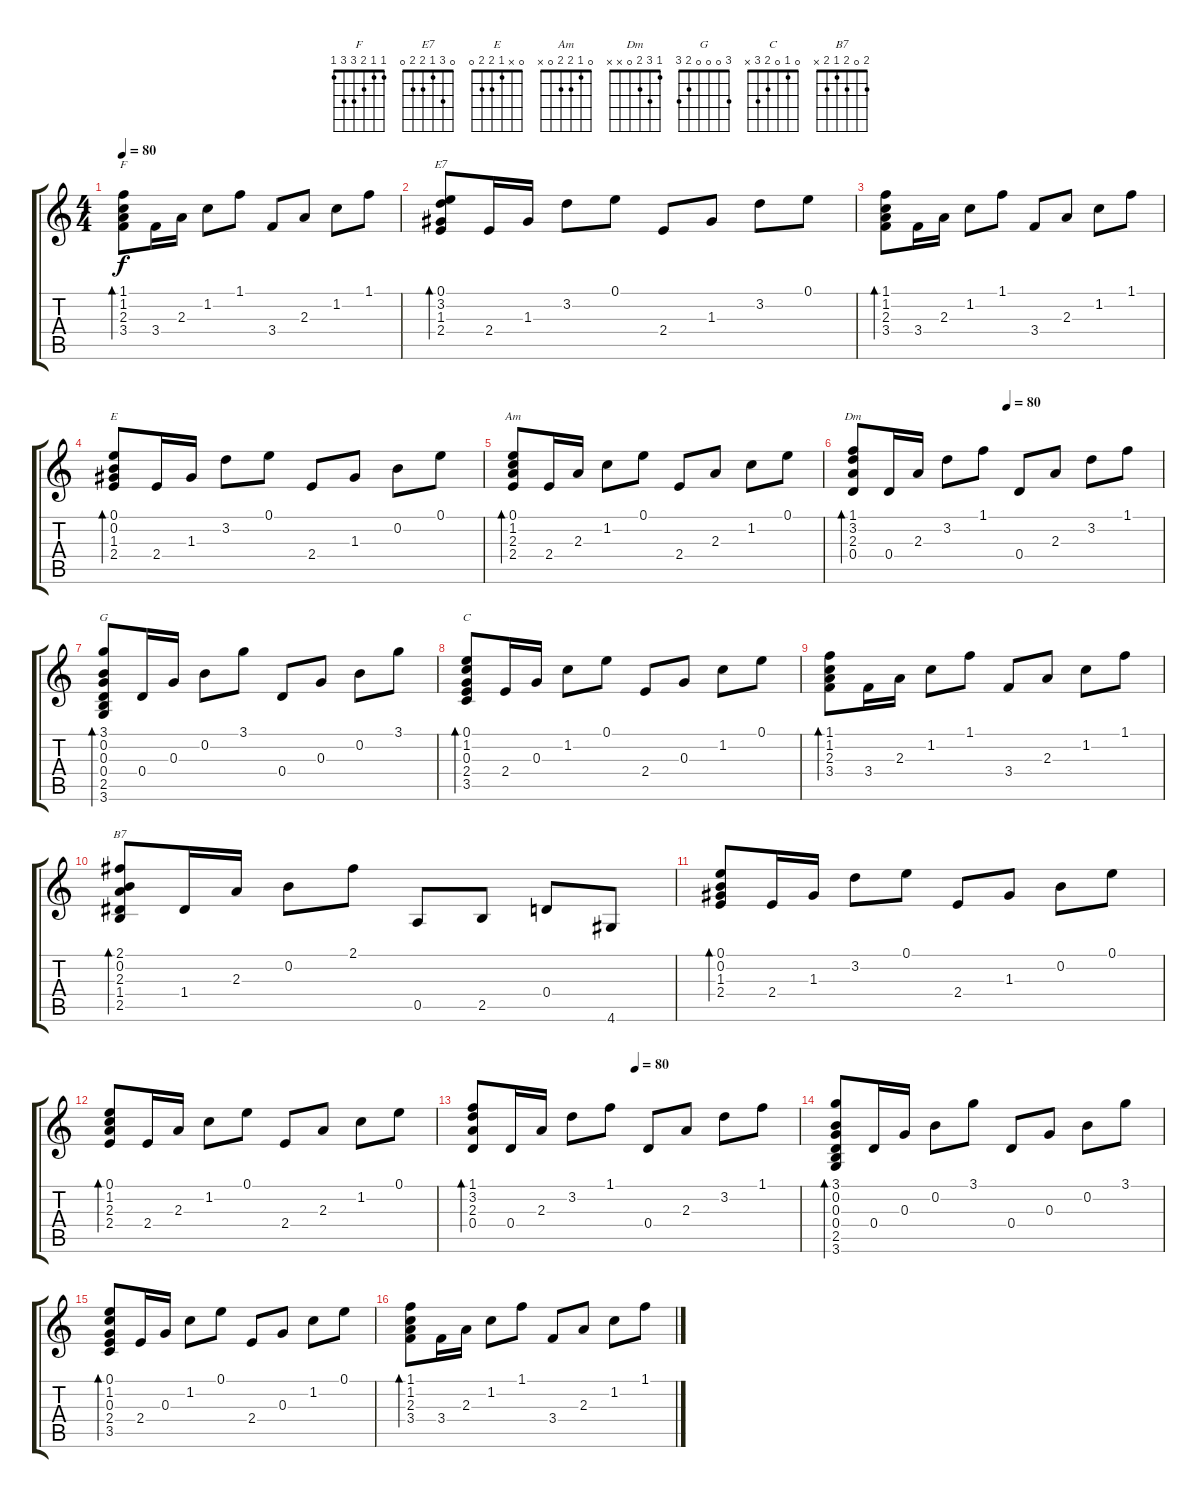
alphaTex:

\track "" {instrument acousticguitarnylon}
\staff {score tabs}
\tuning (E4 B3 G3 D3 A2 E2) {hide}
\chord ("F" 1 1 2 3 3 1)
\chord ("E7" 0 3 1 2 2 0)
\chord ("E" 0 x 1 2 2 0)
\chord ("Am" 0 1 2 2 0 x)
\chord ("Dm" 1 3 2 0 x x)
\chord ("G" 3 0 0 0 2 3)
\chord ("C" 0 1 0 2 3 x)
\chord ("B7" 2 0 2 1 2 x)
\ts (4 4)
\tempo 80
\clef g2
\ks c
(1.1 1.2 2.3 3.4).8{bd 480 ch "F" dy f volume 16} 3.4.16 2.3.16 1.2.8 1.1.8 3.4.8 2.3.8 1.2.8 1.1.8 |
(0.1 3.2 1.3 2.4).8{bd 480 ch "E7"} 2.4.16 1.3.16 3.2.8 0.1.8 2.4.8 1.3.8 3.2.8 0.1.8 |
(1.1 1.2 2.3 3.4).8{bd 480} 3.4.16 2.3.16 1.2.8 1.1.8 3.4.8 2.3.8 1.2.8 1.1.8 |
(0.1 0.2 1.3 2.4).8{bd 480 ch "E"} 2.4.16 1.3.16 3.2.8 0.1.8 2.4.8 1.3.8 0.2.8 0.1.8 |
(0.1 1.2 2.3 2.4).8{bd 480 ch "Am"} 2.4.16 2.3.16 1.2.8 0.1.8 2.4.8 2.3.8 1.2.8 0.1.8 |
\tempo (80 0.5)
(1.1 3.2 2.3 0.4).8{bd 480 ch "Dm"} 0.4.16 2.3.16 3.2.8 1.1.8 0.4.8 2.3.8 3.2.8 1.1.8 |
(3.1 0.2 0.3 0.4 2.5 3.6).8{bd 480 ch "G"} 0.4.16 0.3.16 0.2.8 3.1.8 0.4.8 0.3.8 0.2.8 3.1.8 |
(0.1 1.2 0.3 2.4 3.5).8{bd 480 ch "C"} 2.4.16 0.3.16 1.2.8 0.1.8 2.4.8 0.3.8 1.2.8 0.1.8 |
(1.1 1.2 2.3 3.4).8{bd 480} 3.4.16 2.3.16 1.2.8 1.1.8 3.4.8 2.3.8 1.2.8 1.1.8 |
(2.1 0.2 2.3 1.4 2.5).8{bd 480 ch "B7"} 1.4.16 2.3.16 0.2.8 2.1.8 0.5.8 2.5.8 0.4.8 4.6.8 |
(0.1 0.2 1.3 2.4).8{bd 480} 2.4.16 1.3.16 3.2.8 0.1.8 2.4.8 1.3.8 0.2.8 0.1.8 |
(0.1 1.2 2.3 2.4).8{bd 480} 2.4.16 2.3.16 1.2.8 0.1.8 2.4.8 2.3.8 1.2.8 0.1.8 |
\tempo (80 0.5)
(1.1 3.2 2.3 0.4).8{bd 480} 0.4.16 2.3.16 3.2.8 1.1.8 0.4.8 2.3.8 3.2.8 1.1.8 |
(3.1 0.2 0.3 0.4 2.5 3.6).8{bd 480} 0.4.16 0.3.16 0.2.8 3.1.8 0.4.8 0.3.8 0.2.8 3.1.8 |
(0.1 1.2 0.3 2.4 3.5).8{bd 480} 2.4.16 0.3.16 1.2.8 0.1.8 2.4.8 0.3.8 1.2.8 0.1.8 |
(1.1 1.2 2.3 3.4).8{bd 480} 3.4.16 2.3.16 1.2.8 1.1.8 3.4.8 2.3.8 1.2.8 1.1.8
